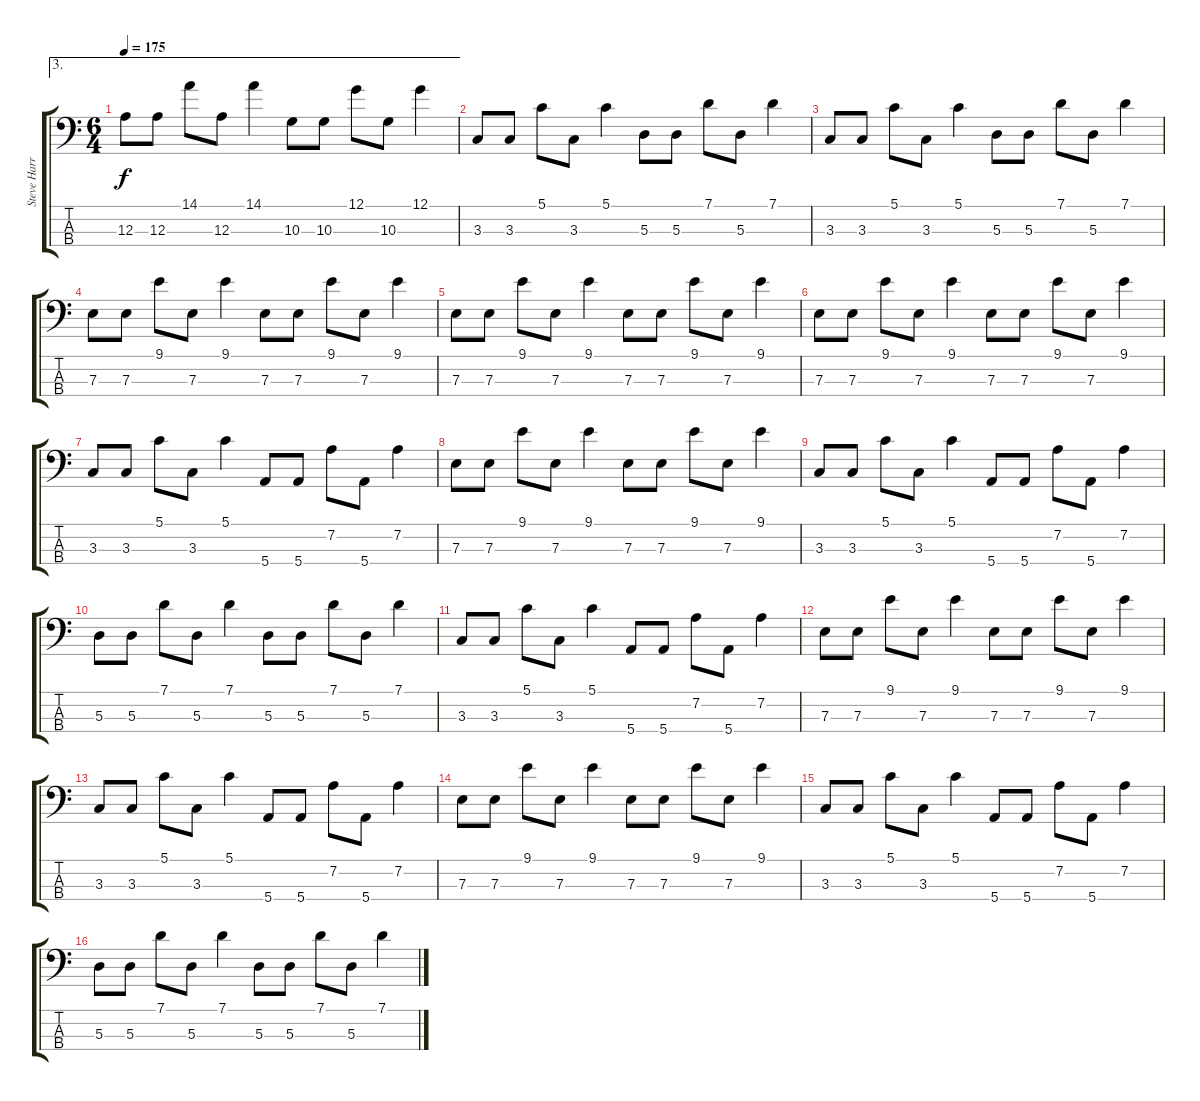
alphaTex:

\track ("Steve Harris" "Steve Harr") {instrument electricbassfinger}
\staff {score tabs}
\tuning (G2 D2 A1 E1) {hide}
\ae 3
\ts (6 4)
\tempo 175
\clef f4
\ks c
12.3.8{dy f} 12.3.8 14.1.8 12.3.8 14.1.4 10.3.8 10.3.8 12.1.8 10.3.8 12.1.4 |
3.3.8 3.3.8 5.1.8 3.3.8 5.1.4 5.3.8 5.3.8 7.1.8 5.3.8 7.1.4 |
3.3.8 3.3.8 5.1.8 3.3.8 5.1.4 5.3.8 5.3.8 7.1.8 5.3.8 7.1.4 |
7.3.8 7.3.8 9.1.8 7.3.8 9.1.4 7.3.8 7.3.8 9.1.8 7.3.8 9.1.4 |
7.3.8 7.3.8 9.1.8 7.3.8 9.1.4 7.3.8 7.3.8 9.1.8 7.3.8 9.1.4 |
7.3.8 7.3.8 9.1.8 7.3.8 9.1.4 7.3.8 7.3.8 9.1.8 7.3.8 9.1.4 |
3.3.8 3.3.8 5.1.8 3.3.8 5.1.4 5.4.8 5.4.8 7.2.8 5.4.8 7.2.4 |
7.3.8 7.3.8 9.1.8 7.3.8 9.1.4 7.3.8 7.3.8 9.1.8 7.3.8 9.1.4 |
3.3.8 3.3.8 5.1.8 3.3.8 5.1.4 5.4.8 5.4.8 7.2.8 5.4.8 7.2.4 |
5.3.8 5.3.8 7.1.8 5.3.8 7.1.4 5.3.8 5.3.8 7.1.8 5.3.8 7.1.4 |
3.3.8 3.3.8 5.1.8 3.3.8 5.1.4 5.4.8 5.4.8 7.2.8 5.4.8 7.2.4 |
7.3.8 7.3.8 9.1.8 7.3.8 9.1.4 7.3.8 7.3.8 9.1.8 7.3.8 9.1.4 |
3.3.8 3.3.8 5.1.8 3.3.8 5.1.4 5.4.8 5.4.8 7.2.8 5.4.8 7.2.4 |
7.3.8 7.3.8 9.1.8 7.3.8 9.1.4 7.3.8 7.3.8 9.1.8 7.3.8 9.1.4 |
3.3.8 3.3.8 5.1.8 3.3.8 5.1.4 5.4.8 5.4.8 7.2.8 5.4.8 7.2.4 |
5.3.8 5.3.8 7.1.8 5.3.8 7.1.4 5.3.8 5.3.8 7.1.8 5.3.8 7.1.4
